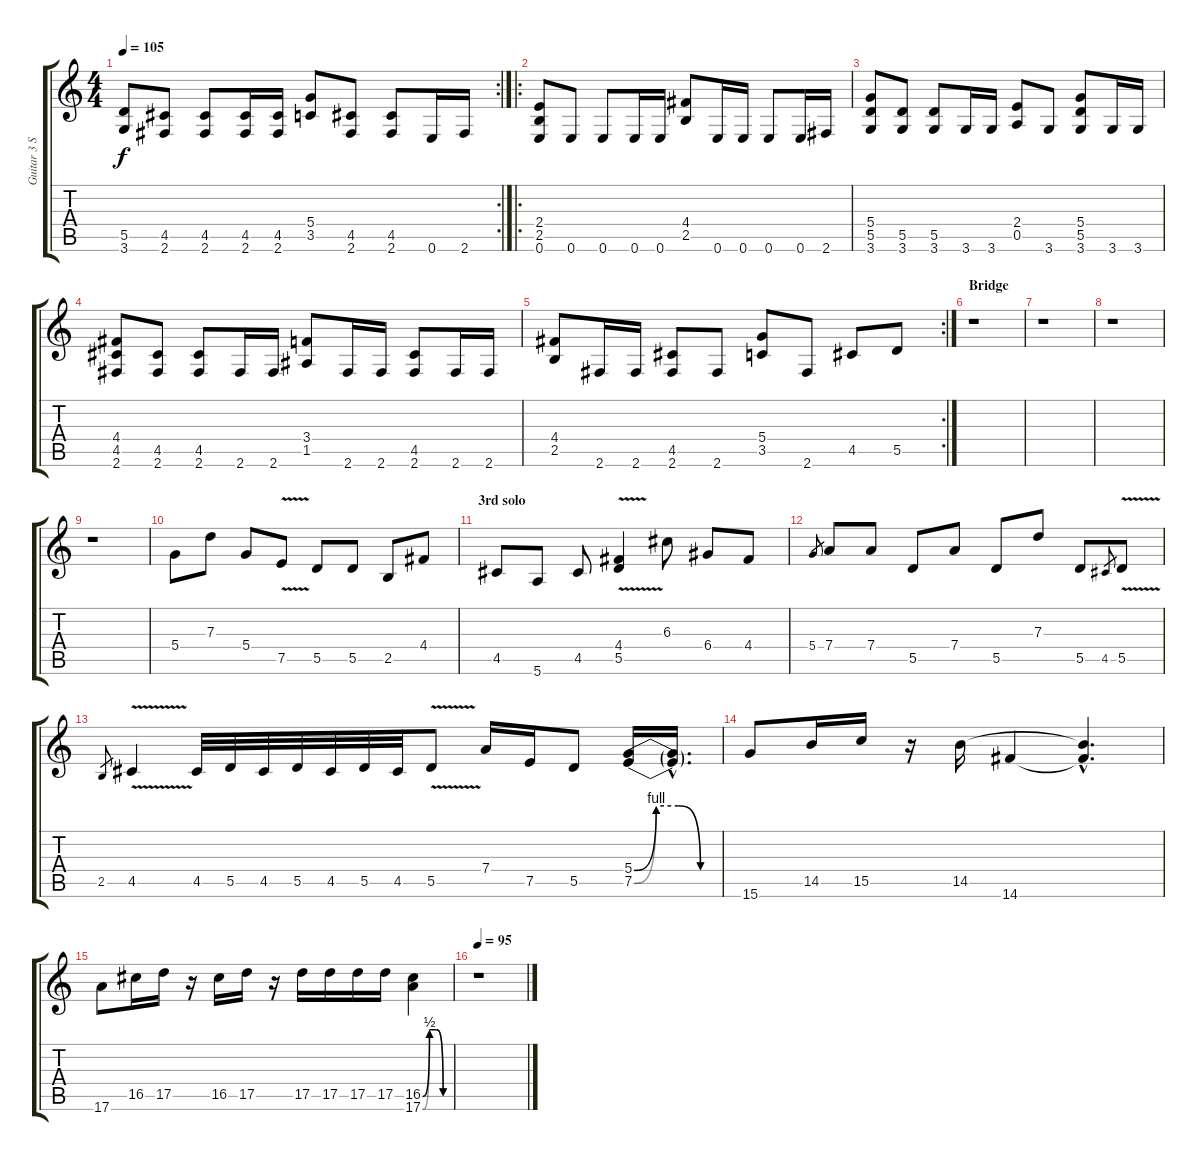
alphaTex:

\track ("Guitar 3 Solo" "Guitar 3 S") {instrument overdrivenguitar}
\staff {score tabs}
\tuning (E4 B3 G3 D3 A2 E2) {hide}
\rc 2
\ts (4 4)
\tempo 105
\clef g2
\ks c
(5.5 3.6).8{dy f} (4.5 2.6).8 (4.5 2.6).8 (4.5 2.6).16 (4.5 2.6).16 (5.4 3.5).8 (4.5 2.6).8 (4.5 2.6).8 0.6.16 2.6.16 |
\ro
(2.4 2.5 0.6).8 0.6.8 0.6.8 0.6.16 0.6.16 (4.4 2.5).8 0.6.16 0.6.16 0.6.8 0.6.16 2.6.16 |
(5.4 5.5 3.6).8 (5.5 3.6).8 (5.5 3.6).8 3.6.16 3.6.16 (2.4 0.5).8 3.6.8 (5.4 5.5 3.6).8 3.6.16 3.6.16 |
(4.4 4.5 2.6).8 (4.5 2.6).8 (4.5 2.6).8 2.6.16 2.6.16 (3.4 1.5).8 2.6.16 2.6.16 (4.5 2.6).8 2.6.16 2.6.16 |
\rc 2
(4.4 2.5).8 2.6.16 2.6.16 (4.5 2.6).8 2.6.8 (5.4 3.5).8 2.6.8 4.5.8 5.5.8 |
\section ("" "Bridge")
r.1 |
r.1 |
r.1 |
r.1 |
5.4.8{volume 13 instrument overdrivenguitar} 7.3.8 5.4.8 7.5{v}.8 5.5.8 5.5.8 2.5.8 4.4.8 |
\section ("" "3rd solo")
4.5.8 5.6.8 4.5.8 (4.4{v} 5.5{v}).4 6.3.8 6.4.8 4.4.8 |
5.4.8{gr} 7.4.8 7.4.8 5.5.8 7.4.8 5.5.8 7.3.8 5.5.8 4.5.8{gr} 5.5{v}.8 |
2.5.8{gr} 4.5{v}.4 4.5.32 5.5.32 4.5.32 5.5.32 4.5.32 5.5.32 4.5.32 5.5{v}.8 7.4.16 7.5.16 5.5.8 (5.4{be (custom 0 0 15 4 30 4 45 0 60 0)} 7.5{be (custom 0 0 15 4 30 4 45 0 60 0)}).16 (5.4{hac t} 7.5{hac t}).16{d} |
15.6.8 14.5.16 15.5.16 r.16 14.5.16 14.6.4 (14.5{hac t} 14.6{hac t}).4{d} |
17.6.8 16.5.16 17.5.16 r.16 16.5.16 17.5.16 r.16 17.5.16 17.5.16 17.5.16 17.5.16 (16.5{be (custom 0 0 15 2 30 2 45 0 60 0)} 17.6{be (custom 0 0 15 2 30 2 45 0 60 0)}).4 |
\tempo 95
r.1
